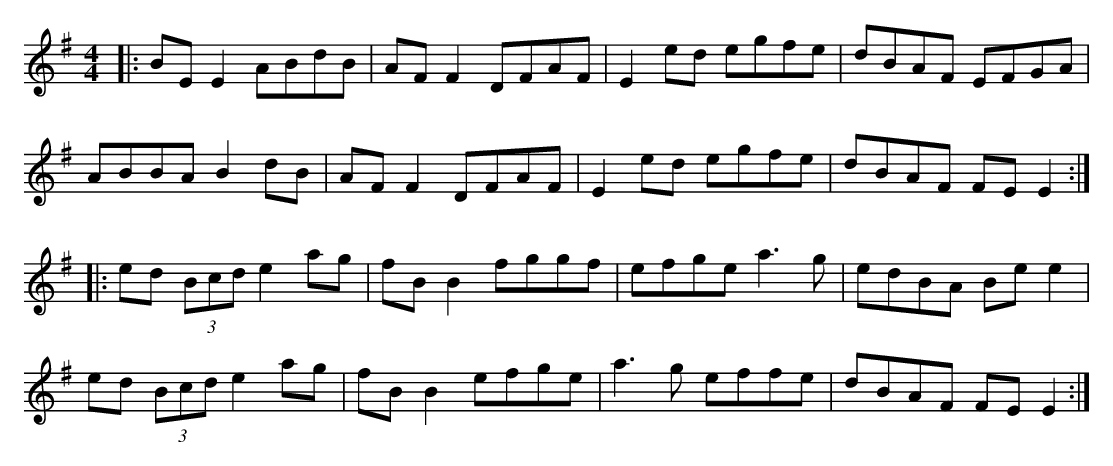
X:1
M:4/4
K:Dmix
|:BE E2 ABdB|AF F2 DFAF|E2 ed egfe|dBAF EFGA|
ABBA B2 dB|AF F2 DFAF|E2 ed egfe|dBAF FE E2:|
|:ed (3Bcd e2 ag|fB B2 fggf|efge a3 g|edBA Be e2|
ed (3Bcd e2 ag|fB B2 efge|a3 g effe|dBAF FE E2:|
